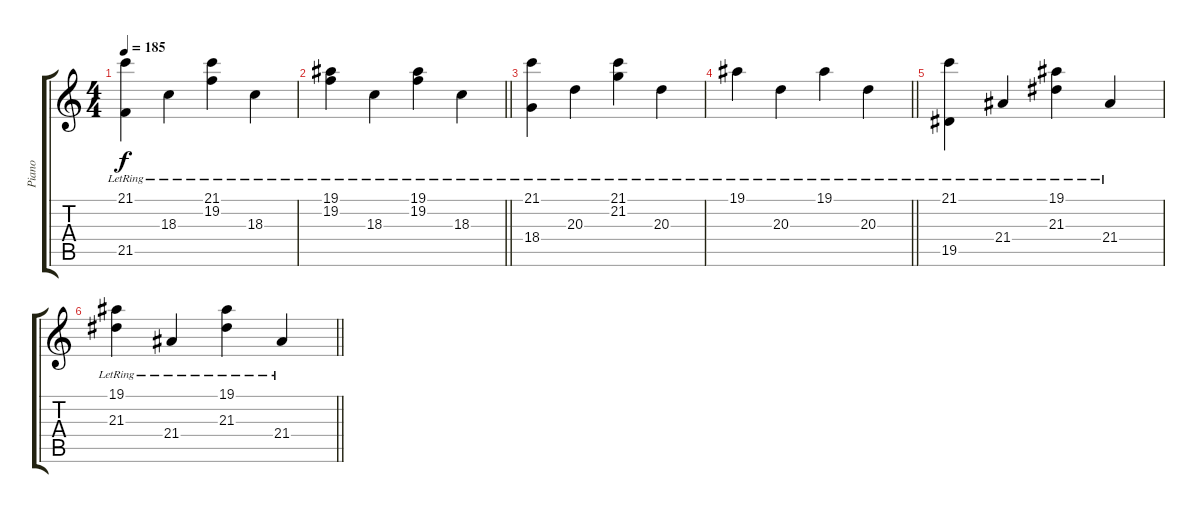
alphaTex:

\track ("Piano" "Piano") {instrument brightacousticpiano}
\staff {score tabs}
\tuning (Eb4 Bb3 Gb3 Db3 Ab2 Eb2) {hide}
\ts (4 4)
\tempo 185
\clef g2
\ks c
(21.1{lr} 21.5{lr}).4{dy f} 18.3{lr}.4 (21.1{lr} 19.2{lr}).4 18.3{lr}.4 |
\barLineRight lightlight
(19.1{lr} 19.2{lr}).4 18.3{lr}.4 (19.1{lr} 19.2{lr}).4 18.3{lr}.4 |
(21.1{lr} 18.4{lr}).4{volume 0} 20.3{lr}.4 (21.1{lr} 21.2{lr}).4 20.3{lr}.4 |
\barLineRight lightlight
19.1{lr}.4 20.3{lr}.4 19.1{lr}.4 20.3{lr}.4 |
(21.1{lr} 19.5{lr}).4 21.4{lr}.4 (19.1{lr} 21.3{lr}).4 21.4{lr}.4 |
\barLineRight lightlight
(19.1{lr} 21.3{lr}).4 21.4{lr}.4 (19.1{lr} 21.3{lr}).4 21.4{lr}.4
